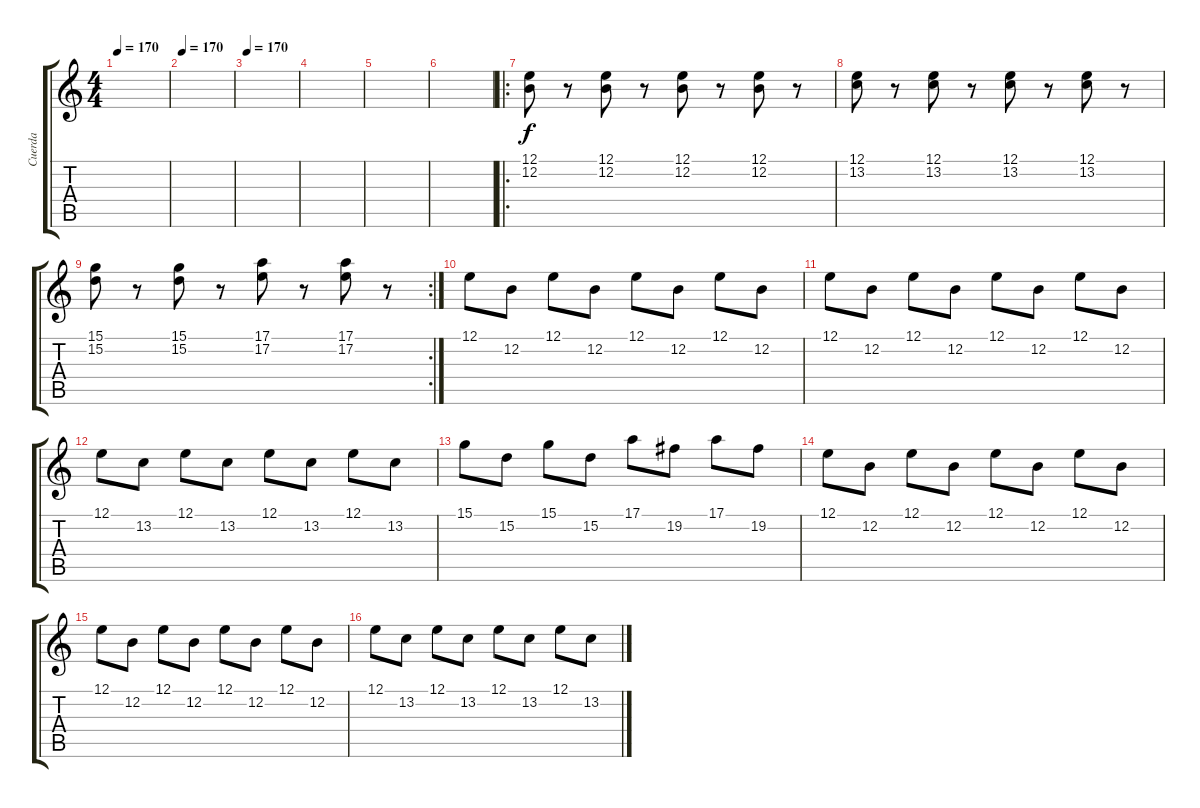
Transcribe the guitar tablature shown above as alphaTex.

\track ("Cuerda" "Cuerda") {instrument pizzicatostrings}
\staff {score tabs}
\tuning (E4 B3 G3 D3 A2 E2) {hide}
\ts (4 4)
\tempo 170
\clef g2
\ks c
|
\tempo 170
|
\tempo 170
|
|
|
|
\ro
(12.1 12.2).8 r.8 (12.1 12.2).8 r.8 (12.1 12.2).8 r.8 (12.1 12.2).8 r.8 |
(12.1 13.2).8 r.8 (12.1 13.2).8 r.8 (12.1 13.2).8 r.8 (12.1 13.2).8 r.8 |
\rc 2
(15.1 15.2).8 r.8 (15.1 15.2).8 r.8 (17.1 17.2).8 r.8 (17.1 17.2).8 r.8 |
12.1.8 12.2.8 12.1.8 12.2.8 12.1.8 12.2.8 12.1.8 12.2.8 |
12.1.8 12.2.8 12.1.8 12.2.8 12.1.8 12.2.8 12.1.8 12.2.8 |
12.1.8 13.2.8 12.1.8 13.2.8 12.1.8 13.2.8 12.1.8 13.2.8 |
15.1.8 15.2.8 15.1.8 15.2.8 17.1.8 19.2.8 17.1.8 19.2.8 |
12.1.8 12.2.8 12.1.8 12.2.8 12.1.8 12.2.8 12.1.8 12.2.8 |
12.1.8 12.2.8 12.1.8 12.2.8 12.1.8 12.2.8 12.1.8 12.2.8 |
12.1.8 13.2.8 12.1.8 13.2.8 12.1.8 13.2.8 12.1.8 13.2.8
